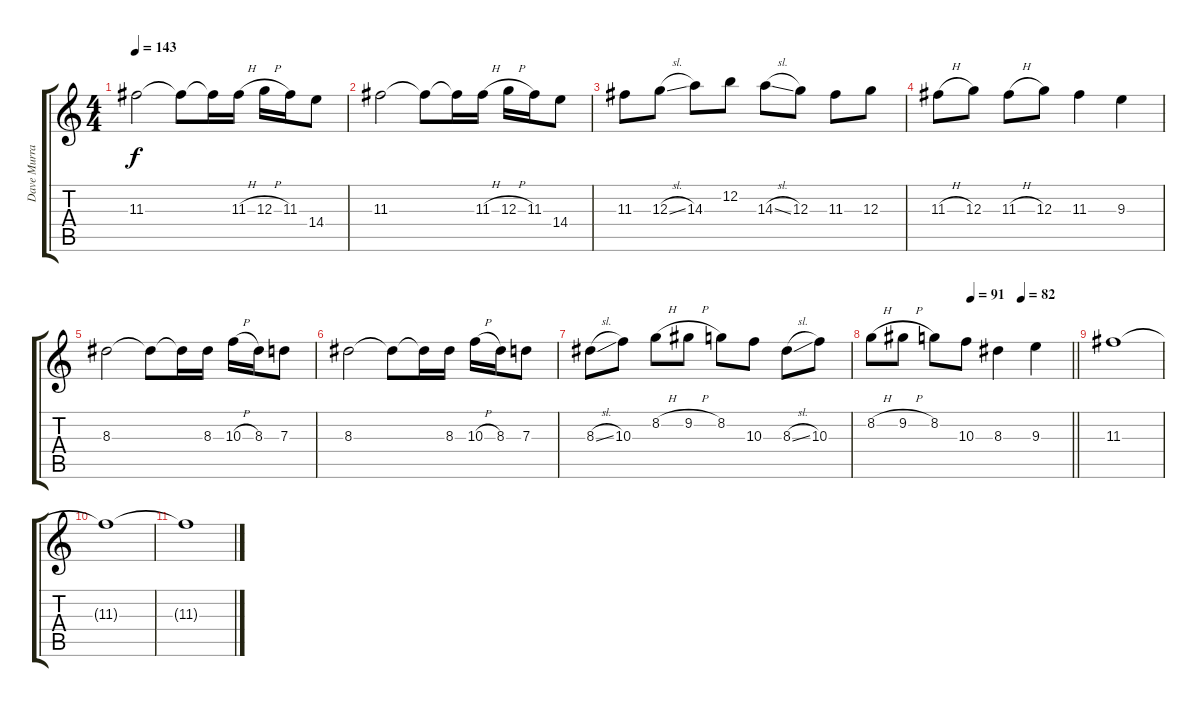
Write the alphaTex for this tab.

\track ("Dave Murray" "Dave Murra") {instrument overdrivenguitar}
\staff {score tabs}
\tuning (E4 B3 G3 D3 A2 E2) {hide}
\ts (4 4)
\tempo 143
\clef g2
\ks c
11.3.2{dy f} 11.3{t}.8 11.3{t}.16 11.3{h}.16 12.3{h}.16 11.3.16 14.4.8 |
11.3.2 11.3{t}.8 11.3{t}.16 11.3{h}.16 12.3{h}.16 11.3.16 14.4.8 |
11.3.8 12.3{sl}.8 14.3.8 12.2.8 14.3{sl}.8 12.3.8 11.3.8 12.3.8 |
11.3{h}.8 12.3.8 11.3{h}.8 12.3.8 11.3.4 9.3.4 |
8.3.2 8.3{t}.8 8.3{t}.16 8.3.16 10.3{h}.16 8.3.16 7.3.8 |
8.3.2 8.3{t}.8 8.3{t}.16 8.3.16 10.3{h}.16 8.3.16 7.3.8 |
8.3{sl}.8 10.3.8 8.2{h}.8 9.2{h}.8 8.2.8 10.3.8 8.3{sl}.8 10.3.8 |
\tempo (91 0.5)
\tempo (82 0.75)
\barLineRight lightlight
8.2{h}.8 9.2{h}.8 8.2.8 10.3.8 8.3.4 9.3.4 |
11.3.1 |
11.3{t}.1 |
11.3{t}.1
